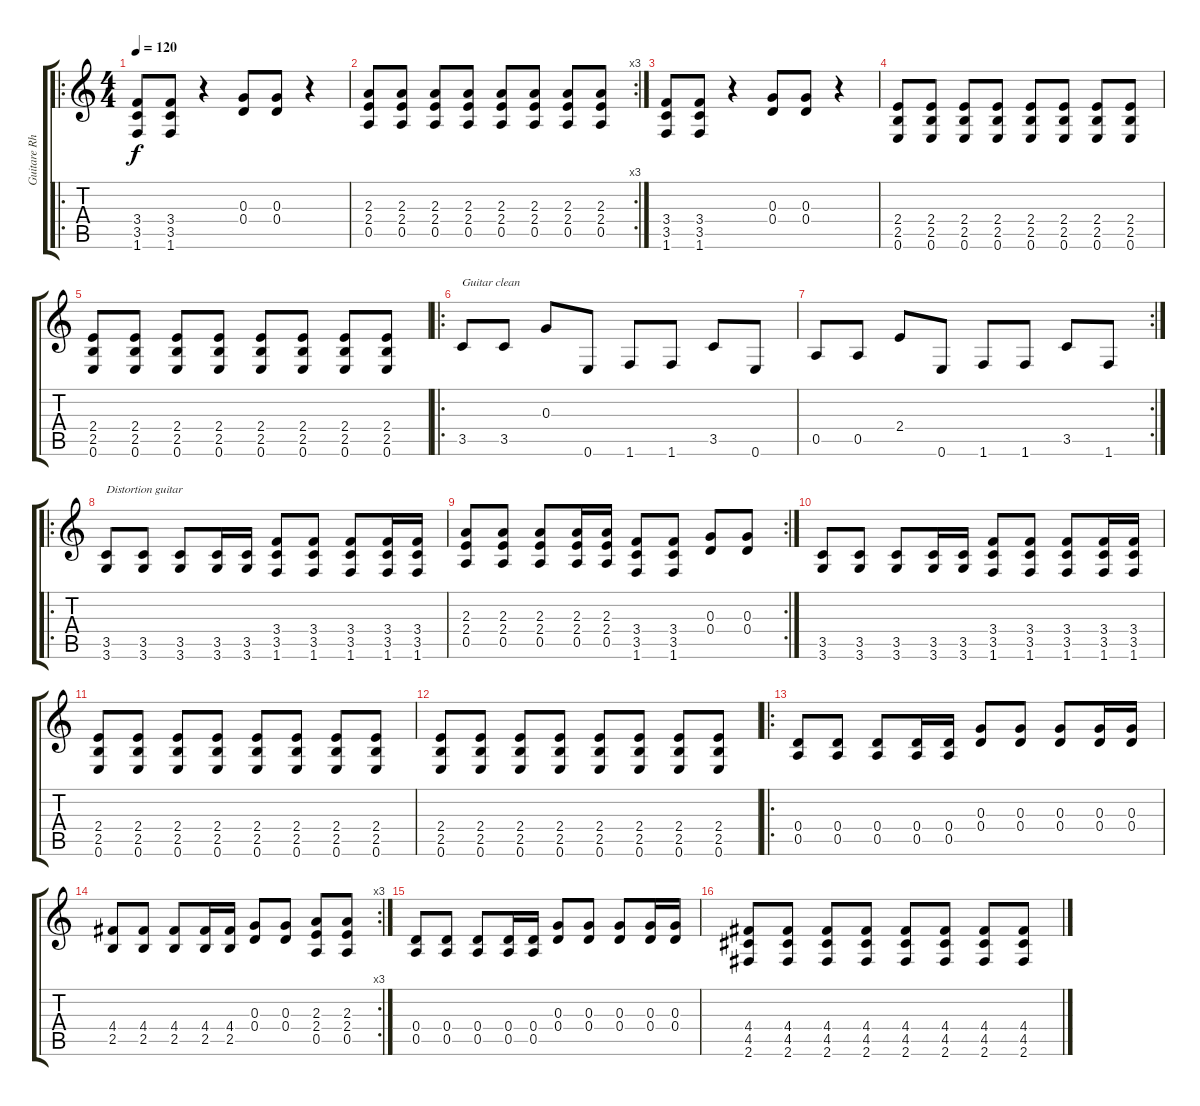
\track ("Guitare Rhytmique" "Guitare Rh") {instrument distortionguitar}
\staff {score tabs}
\tuning (E4 B3 G3 D3 A2 E2) {hide}
\ro
\ts (4 4)
\tempo 120
\clef g2
\ks c
(3.4 3.5 1.6).8{dy f} (3.4 3.5 1.6).8 r.4 (0.3 0.4).8 (0.3 0.4).8 r.4 |
\rc 3
(2.3 2.4 0.5).8 (2.3 2.4 0.5).8 (2.3 2.4 0.5).8 (2.3 2.4 0.5).8 (2.3 2.4 0.5).8 (2.3 2.4 0.5).8 (2.3 2.4 0.5).8 (2.3 2.4 0.5).8 |
(3.4 3.5 1.6).8 (3.4 3.5 1.6).8 r.4 (0.3 0.4).8 (0.3 0.4).8 r.4 |
(2.4 2.5 0.6).8 (2.4 2.5 0.6).8 (2.4 2.5 0.6).8 (2.4 2.5 0.6).8 (2.4 2.5 0.6).8 (2.4 2.5 0.6).8 (2.4 2.5 0.6).8 (2.4 2.5 0.6).8 |
(2.4 2.5 0.6).8 (2.4 2.5 0.6).8 (2.4 2.5 0.6).8 (2.4 2.5 0.6).8 (2.4 2.5 0.6).8 (2.4 2.5 0.6).8 (2.4 2.5 0.6).8 (2.4 2.5 0.6).8 |
\ro
3.5.8{txt "Guitar clean" volume 10 instrument electricguitarclean} 3.5.8 0.3.8 0.6.8 1.6.8 1.6.8 3.5.8 0.6.8 |
\rc 2
0.5.8 0.5.8 2.4.8 0.6.8 1.6.8 1.6.8 3.5.8 1.6.8 |
\ro
(3.5 3.6).8{txt "Distortion guitar" volume 10 instrument distortionguitar} (3.5 3.6).8 (3.5 3.6).8 (3.5 3.6).16 (3.5 3.6).16 (3.4 3.5 1.6).8 (3.4 3.5 1.6).8 (3.4 3.5 1.6).8 (3.4 3.5 1.6).16 (3.4 3.5 1.6).16 |
\rc 2
(2.3 2.4 0.5).8 (2.3 2.4 0.5).8 (2.3 2.4 0.5).8 (2.3 2.4 0.5).16 (2.3 2.4 0.5).16 (3.4 3.5 1.6).8 (3.4 3.5 1.6).8 (0.3 0.4).8 (0.3 0.4).8 |
(3.5 3.6).8 (3.5 3.6).8 (3.5 3.6).8 (3.5 3.6).16 (3.5 3.6).16 (3.4 3.5 1.6).8 (3.4 3.5 1.6).8 (3.4 3.5 1.6).8 (3.4 3.5 1.6).16 (3.4 3.5 1.6).16 |
(2.4 2.5 0.6).8 (2.4 2.5 0.6).8 (2.4 2.5 0.6).8 (2.4 2.5 0.6).8 (2.4 2.5 0.6).8 (2.4 2.5 0.6).8 (2.4 2.5 0.6).8 (2.4 2.5 0.6).8 |
(2.4 2.5 0.6).8 (2.4 2.5 0.6).8 (2.4 2.5 0.6).8 (2.4 2.5 0.6).8 (2.4 2.5 0.6).8 (2.4 2.5 0.6).8 (2.4 2.5 0.6).8 (2.4 2.5 0.6).8 |
\ro
(0.4 0.5).8 (0.4 0.5).8 (0.4 0.5).8 (0.4 0.5).16 (0.4 0.5).16 (0.3 0.4).8 (0.3 0.4).8 (0.3 0.4).8 (0.3 0.4).16 (0.3 0.4).16 |
\rc 3
(4.4 2.5).8 (4.4 2.5).8 (4.4 2.5).8 (4.4 2.5).16 (4.4 2.5).16 (0.3 0.4).8 (0.3 0.4).8 (2.3 2.4 0.5).8 (2.3 2.4 0.5).8 |
(0.4 0.5).8 (0.4 0.5).8 (0.4 0.5).8 (0.4 0.5).16 (0.4 0.5).16 (0.3 0.4).8 (0.3 0.4).8 (0.3 0.4).8 (0.3 0.4).16 (0.3 0.4).16 |
(4.4 4.5 2.6).8 (4.4 4.5 2.6).8 (4.4 4.5 2.6).8 (4.4 4.5 2.6).8 (4.4 4.5 2.6).8 (4.4 4.5 2.6).8 (4.4 4.5 2.6).8 (4.4 4.5 2.6).8
